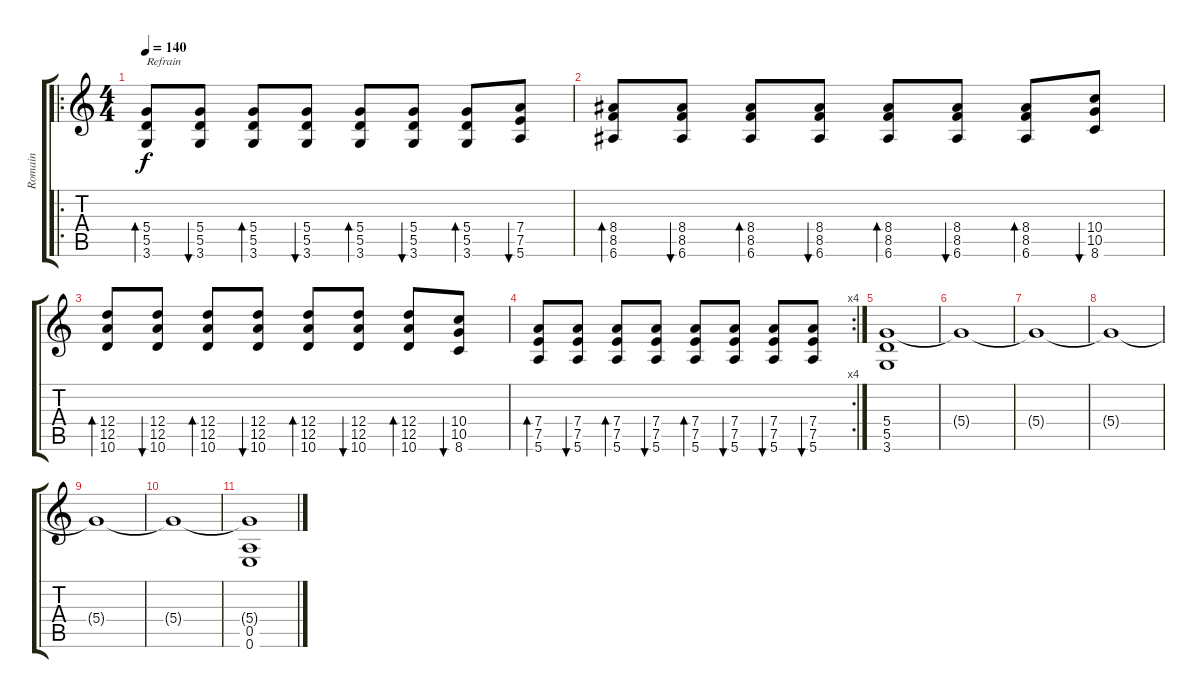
\track ("Romain" "Romain") {instrument distortionguitar}
\staff {score tabs}
\tuning (E4 B3 G3 D3 A2 E2) {hide}
\ro
\ts (4 4)
\tempo 140
\clef g2
\ks c
(5.4 5.5 3.6).8{bd 60 txt "Refrain" dy f} (5.4 5.5 3.6).8{bu 60} (5.4 5.5 3.6).8{bd 60} (5.4 5.5 3.6).8{bu 60} (5.4 5.5 3.6).8{bd 60} (5.4 5.5 3.6).8{bu 60} (5.4 5.5 3.6).8{bd 60} (7.4 7.5 5.6).8{bu 60} |
(8.4 8.5 6.6).8{bd 60} (8.4 8.5 6.6).8{bu 60} (8.4 8.5 6.6).8{bd 60} (8.4 8.5 6.6).8{bu 60} (8.4 8.5 6.6).8{bd 60} (8.4 8.5 6.6).8{bu 60} (8.4 8.5 6.6).8{bd 60} (10.4 10.5 8.6).8{bu 60} |
(12.4 12.5 10.6).8{bd 60} (12.4 12.5 10.6).8{bu 60} (12.4 12.5 10.6).8{bd 60} (12.4 12.5 10.6).8{bu 60} (12.4 12.5 10.6).8{bd 60} (12.4 12.5 10.6).8{bu 60} (12.4 12.5 10.6).8{bd 60} (10.4 10.5 8.6).8{bu 60} |
\rc 4
(7.4 7.5 5.6).8{bd 60} (7.4 7.5 5.6).8{bu 60} (7.4 7.5 5.6).8{bd 60} (7.4 7.5 5.6).8{bu 60} (7.4 7.5 5.6).8{bd 60} (7.4 7.5 5.6).8{bu 60} (7.4 7.5 5.6).8{bu 60} (7.4 7.5 5.6).8{bu 60} |
(5.4 5.5 3.6).1 |
5.4{t}.1{volume 11 instrument distortionguitar} |
5.4{t}.1{volume 9 instrument distortionguitar} |
5.4{t}.1{volume 7 instrument distortionguitar} |
5.4{t}.1{volume 5 instrument distortionguitar} |
5.4{t}.1{volume 3 instrument distortionguitar} |
(5.4{t} 0.5 0.6).1{volume 0 instrument distortionguitar}
